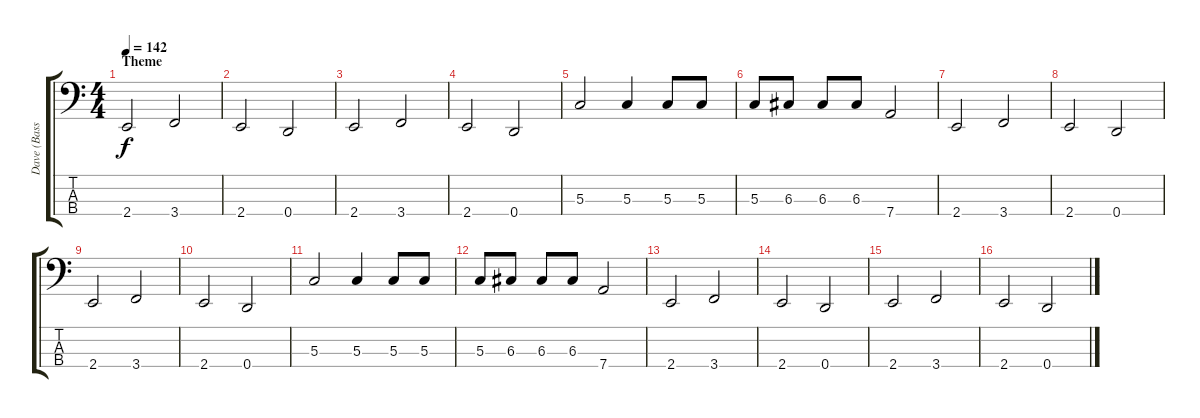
\track ("Dave (Bass)" "Dave (Bass") {instrument electricbassfinger}
\staff {score tabs}
\tuning (F2 C2 G1 D1) {hide}
\ts (4 4)
\section ("" "Theme")
\tempo 142
\clef f4
\ks c
2.4.2{dy f volume 16 balance 8 instrument electricbassfinger} 3.4.2 |
2.4.2 0.4.2 |
2.4.2 3.4.2 |
2.4.2 0.4.2 |
5.3.2 5.3.4 5.3.8 5.3.8 |
5.3.8 6.3.8 6.3.8 6.3.8 7.4.2 |
2.4.2 3.4.2 |
2.4.2 0.4.2 |
2.4.2 3.4.2 |
2.4.2 0.4.2 |
5.3.2 5.3.4 5.3.8 5.3.8 |
5.3.8 6.3.8 6.3.8 6.3.8 7.4.2 |
2.4.2 3.4.2 |
2.4.2 0.4.2 |
2.4.2 3.4.2 |
2.4.2 0.4.2
